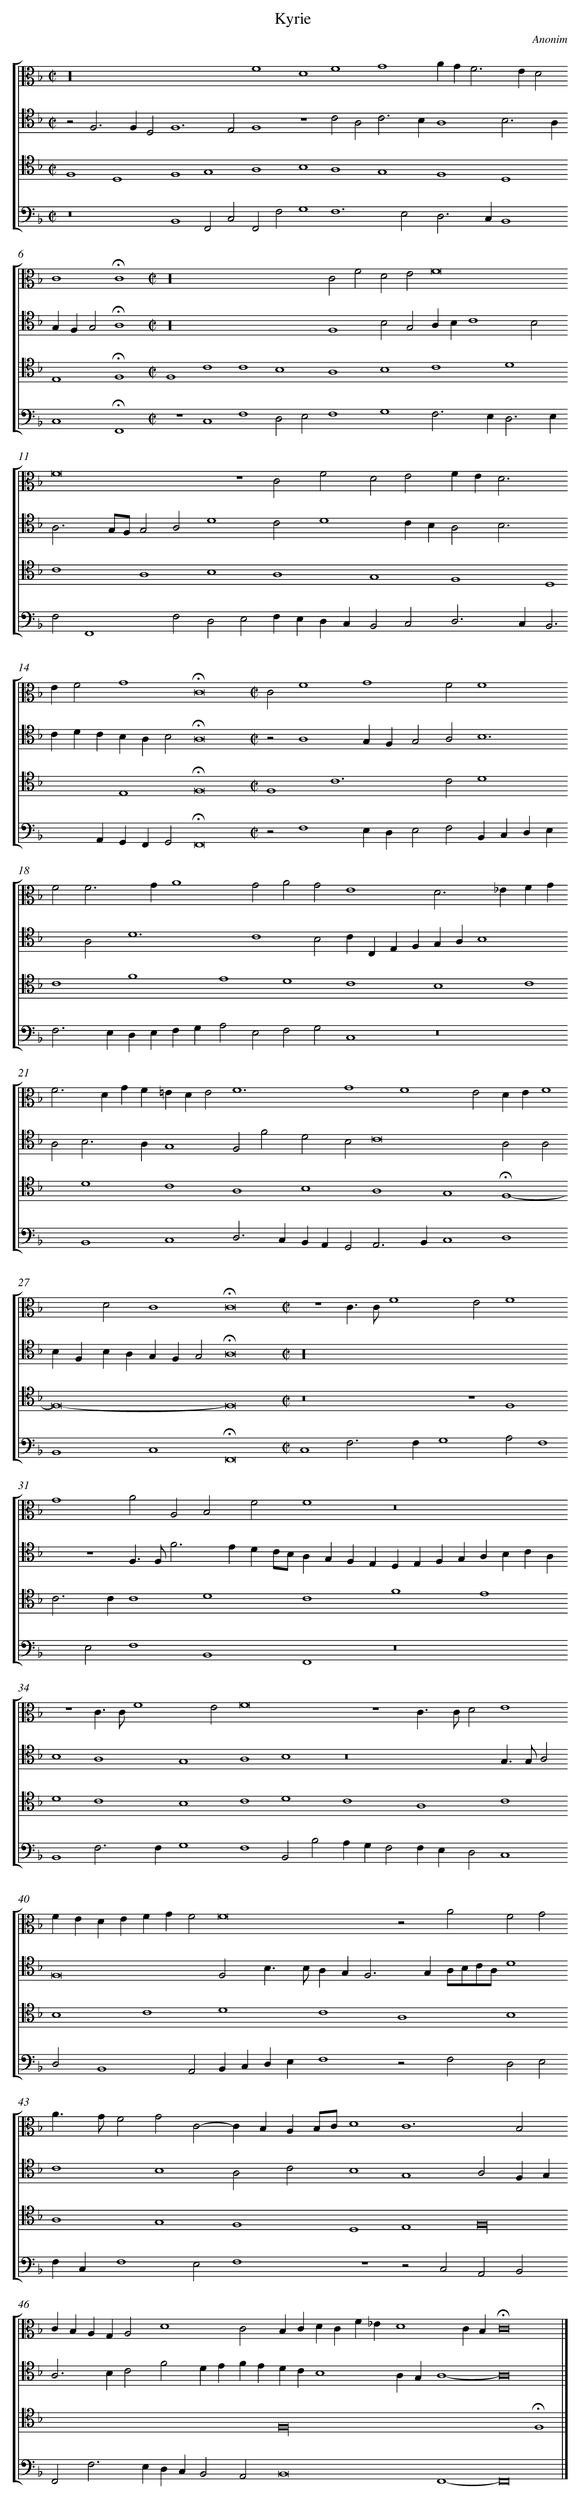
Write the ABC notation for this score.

X:1
T: Kyrie
C: Anonim
L: 1/4
M: C|
%%staves [1 2 3 4]
V: 1 clef=alto
V: 2 clef=tenor
V: 3 clef=tenor
V: 4 clef=bass
K: F
[V:1] z16 [|]
[V:2] z2F,2>F,2D,2 [|]
[V:3] F,4D,4 [|]
[V:4] z8 [|]
[V:1]  [|]
[V:2] F,6E,2 [|]
[V:3] F,4G,4 [|]
[V:4] B,,4F,,2C,2 [|]
[V:1] F4D4 [|]
[V:2] F,4z4 [|]
[V:3] A,4B,4 [|]
[V:4] F,,2F,2G,4 [|]
[V:1] F4G4 [|]
[V:2] C2A,2C3B, [|]
[V:3] A,4G,4 [|]
[V:4] F,6E,2 [|]
[V:1] AG2<F2ED2 [|]
[V:2] A,4B,3A, [|]
[V:3] F,4D,4 [|]
[V:4] D,2>C,2B,,4 [|]
[V:1] C4!fermata!C4 [|]
[V:2] G,F,G,2!fermata!A,4 [|]
[V:3] E,4!fermata!F,4 [|]
[V:4] C,4!fermata!F,,4 [|]
[V:1] [M:C|]z16 [|]
[V:2] [M:C|]z16 [|]
[V:3] [M:C|]F,4C4 [|]
[V:4] [M:C|]z4C,4 [|]
[V:1]  [|]
[V:2]  [|]
[V:3] C4B,4 [|]
[V:4] F,4D,2E,2 [|]
[V:1] C2F2D2E2 [|]
[V:2] F,4B,2G,2 [|]
[V:3] A,4B,4 [|]
[V:4] F,4G,4 [|]
[V:1] F8 [|]
[V:2] A,B,C4B,2 [|]
[V:3] C4D4 [|]
[V:4] F,2>E,2D,3E, [|]
[V:1] F8 [|]
[V:2] A,3G,/F,/G,2A,2 [|]
[V:3] C4A,4 [|]
[V:4] F,2F,,4F,2 [|]
[V:1] z4C2F2 [|]
[V:2] D4C2D4 [|]
[V:3] B,4A,4 [|]
[V:4] D,2E,2F,E,D,C, [|]
[V:1] D2E2FED3 [|]
[V:2] CB,A,2B,3 [|]
[V:3] G,4F,4 [|]
[V:4] B,,2C,2D,3C, [|]
[V:1] EF2G4 [|]
[V:2] CDCB,A,B,2 [|]
[V:3] D,4E,4 [|]
[V:4] B,,2>A,,2G,,F,,G,,2 [|]
[V:1] !fermata!C8 [|]
[V:2] !fermata!A,8 [|]
[V:3] !fermata!F,8 [|]
[V:4] !fermata!F,,8 [|]
[V:1] [M:C|]C2F4G4 [|]
[V:2] [M:C|]z2A,4G,F, [|]
[V:3] [M:C|]F,4C6 [|]
[V:4] [M:C|]z2F,4E,D, [|]
[V:1] F2F4 [|]
[V:2] G,2A,2B,6 [|]
[V:3] C2D4 [|]
[V:4] E,2F,2B,,C,D,E, [|]
[V:1] F2F2>G2A4 [|]
[V:2] A,2D6 [|]
[V:3] C4F4 [|]
[V:4] F,2>E,2D,E,F,G, [|]
[V:1] G2A2G2 [|]
[V:2] C4B,2 [|]
[V:3] E4D4 [|]
[V:4] A,2E,2F,2G,2 [|]
[V:1] E4D3_E [|]
[V:2] CC,E,F,G,A,B,4 [|]
[V:3] C4B,4 [|]
[V:4] C,4z8 [|]
[V:1] FG2<F2DGF [|]
[V:2] A,2B,3A, [|]
[V:3] C4D4 [|]
[V:4] B,,4 [|]
[V:1] =EDE2F6 [|]
[V:2] G,4F,2F2 [|]
[V:3] C4A,4 [|]
[V:4] C,4D,3C, [|]
[V:1] G4F4 [|]
[V:2] D2B,2C8 [|]
[V:3] B,4A,4 [|]
[V:4] B,,A,,G,,2A,,3B,, [|]
[V:1] E2DEF4 [|]
[V:2] A,2A,2 [|]
[V:3] G,4!fermata!F,4- [|]
[V:4] C,4D,4 [|]
[V:1] D2C4 [|]
[V:2] B,F,B,A,G,F,G,2 [|]
[V:3] F,8- [|]
[V:4] B,,4C,4 [|]
[V:1] !fermata!C8 [|]
[V:2] !fermata!A,8 [|]
[V:3] F,8 [|]
[V:4] !fermata!F,,8 [|]
[V:1] [M:C|]z4C>CF4 [|]
[V:2] [M:C|]z16 [|]
[V:3] [M:C|]z8 [|]
[V:4] [M:C|]C,4F,3F, [|]
[V:1] E2F4 [|]
[V:2]  [|]
[V:3] z4F,4 [|]
[V:4] G,4A,2F,4 [|]
[V:1] G4A2A,2 [|]
[V:2] z4F,>F,F3 [|]
[V:3] C2>C2C4 [|]
[V:4] E,2F,4 [|]
[V:1] B,2F2F4 [|]
[V:2] EDC/B,/A,G,F,E, [|]
[V:3] D4C4 [|]
[V:4] B,,4F,,4 [|]
[V:1] z8 [|]
[V:2] D,E,F,G,A,B,CA, [|]
[V:3] F4E4 [|]
[V:4] z8 [|]
[V:1] z4C>CF4 [|]
[V:2] B,4A,4 [|]
[V:3] D4C4 [|]
[V:4] B,,4F,3F, [|]
[V:1] E2F8 [|]
[V:2] G,4A,4 [|]
[V:3] B,4C4 [|]
[V:4] G,4F,4 [|]
[V:1] z4 [|]
[V:2] B,4z8 [|]
[V:3] D4C4 [|]
[V:4] B,,2B,2A,G,F,2 [|]
[V:1] C>CD2E4 [|]
[V:2] G,>G,A,2 [|]
[V:3] A,4C4 [|]
[V:4] F,E,D,2C,4 [|]
[V:1] FEDEFGF2 [|]
[V:2] F,8 [|]
[V:3] B,4C4 [|]
[V:4] D,2B,,4A,,2 [|]
[V:1] F8 [|]
[V:2] F,2B,>B,A,G,F,3 [|]
[V:3] D4C4 [|]
[V:4] B,,C,D,E,F,4 [|]
[V:1] z2A2F2G2 [|]
[V:2] G,A,/B,/C/A,/D4 [|]
[V:3] A,4B,4 [|]
[V:4] z2F,2D,2E,2 [|]
[V:1] A>GF2G2C2- [|]
[V:2] C4B,4 [|]
[V:3] A,4G,4 [|]
[V:4] F,C,F,4E,2 [|]
[V:1] CB,A,B,/C/D4 [|]
[V:2] A,2C2B,4 [|]
[V:3] F,4D,4 [|]
[V:4] F,4z4 [|]
[V:1] C6B,2 [|]
[V:2] G,4A,2F,G, [|]
[V:3] E,4F,16 [|]
[V:4] z2C,2A,,2B,,2 [|]
[V:1] CB,A,G,A,2D4 [|]
[V:2] A,2>B,2C2F2 [|]
[V:3]  [|]
[V:4] F,,2F,2>E,2D,C, [|]
[V:1] C2B,CDC [|]
[V:2] DEFEDCB,4 [|]
[V:3] F,16 [|]
[V:4] B,,2A,,2B,,8 [|]
[V:1] F_ED4CB, [|]
[V:2] A,G,A,4- [|]
[V:3]  [|]
[V:4] F,,4- [|]
[V:1] !fermata!C8 |]
[V:2] A,8 |]
[V:3] !fermata!F,4 |]
[V:4] F,,8 |]
